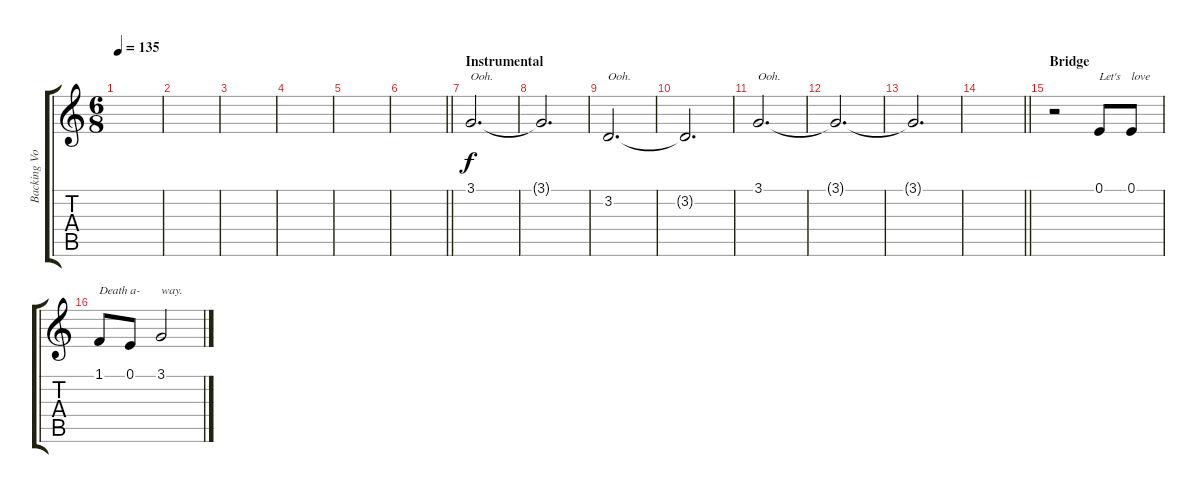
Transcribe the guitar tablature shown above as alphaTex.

\track ("Backing Vocals - James Johnston" "Backing Vo") {instrument altosax}
\staff {score tabs}
\tuning (E4 B3 G3 D3 A2 E2) {hide}
\ts (6 8)
\tempo 135
\clef g2
\ks c
|
|
|
|
|
\barLineRight lightlight
|
\section ("" "Instrumental")
3.1.2{d txt "Ooh." volume 15} |
3.1{t}.2{d} |
3.2.2{d txt "Ooh."} |
3.2{t}.2{d} |
3.1.2{d txt "Ooh."} |
3.1{t}.2{d} |
3.1{t}.2{d} |
\barLineRight lightlight
|
\section ("" "Bridge")
r.2{volume 14} 0.1.8{txt "Let's"} 0.1.8{txt "love"} |
1.1.8{txt "Death"} 0.1.8{txt "a-"} 3.1.2{txt "way."}
